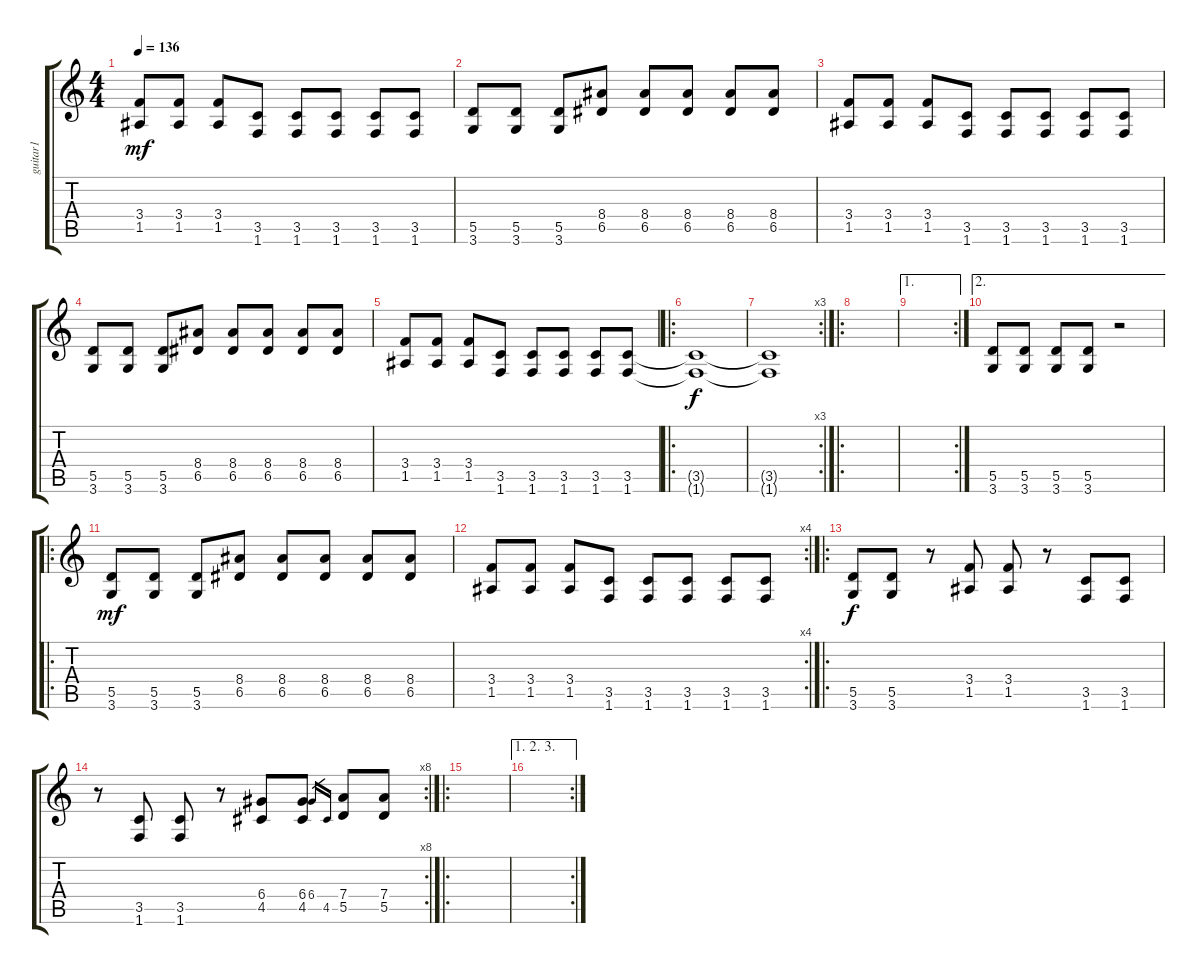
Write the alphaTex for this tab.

\track ("guitar1" "guitar1") {instrument distortionguitar}
\staff {score tabs}
\tuning (E4 B3 G3 D3 A2 E2) {hide}
\ts (4 4)
\tempo 136
\clef g2
\ks c
(3.4 1.5).8{dy mf} (3.4 1.5).8 (3.4 1.5).8 (3.5 1.6).8 (3.5 1.6).8 (3.5 1.6).8 (3.5 1.6).8 (3.5 1.6).8 |
(5.5 3.6).8 (5.5 3.6).8 (5.5 3.6).8 (8.4 6.5).8 (8.4 6.5).8 (8.4 6.5).8 (8.4 6.5).8 (8.4 6.5).8 |
(3.4 1.5).8 (3.4 1.5).8 (3.4 1.5).8 (3.5 1.6).8 (3.5 1.6).8 (3.5 1.6).8 (3.5 1.6).8 (3.5 1.6).8 |
(5.5 3.6).8 (5.5 3.6).8 (5.5 3.6).8 (8.4 6.5).8 (8.4 6.5).8 (8.4 6.5).8 (8.4 6.5).8 (8.4 6.5).8 |
(3.4 1.5).8 (3.4 1.5).8 (3.4 1.5).8 (3.5 1.6).8 (3.5 1.6).8 (3.5 1.6).8 (3.5 1.6).8 (3.5 1.6).8 |
\ro
(3.5{t} 1.6{t}).1{dy f} |
\rc 3
(3.5{t} 1.6{t}).1 |
\ro
|
\ae 1
\rc 2
|
\ae 2
(5.5 3.6).8 (5.5 3.6).8 (5.5 3.6).8 (5.5 3.6).8 r.2 |
\ro
(5.5 3.6).8{dy mf} (5.5 3.6).8 (5.5 3.6).8 (8.4 6.5).8 (8.4 6.5).8 (8.4 6.5).8 (8.4 6.5).8 (8.4 6.5).8 |
\rc 4
(3.4 1.5).8 (3.4 1.5).8 (3.4 1.5).8 (3.5 1.6).8 (3.5 1.6).8 (3.5 1.6).8 (3.5 1.6).8 (3.5 1.6).8 |
\ro
(5.5 3.6).8{dy f} (5.5 3.6).8 r.8 (3.4 1.5).8 (3.4 1.5).8 r.8 (3.5 1.6).8 (3.5 1.6).8 |
\rc 8
r.8 (3.5 1.6).8 (3.5 1.6).8 r.8 (6.4 4.5).8 (6.4 4.5).8 6.4.16{gr} 4.5.16{gr} (7.4 5.5).8 (7.4 5.5).8 |
\ro
|
\ae (1 2 3)
\rc 2
